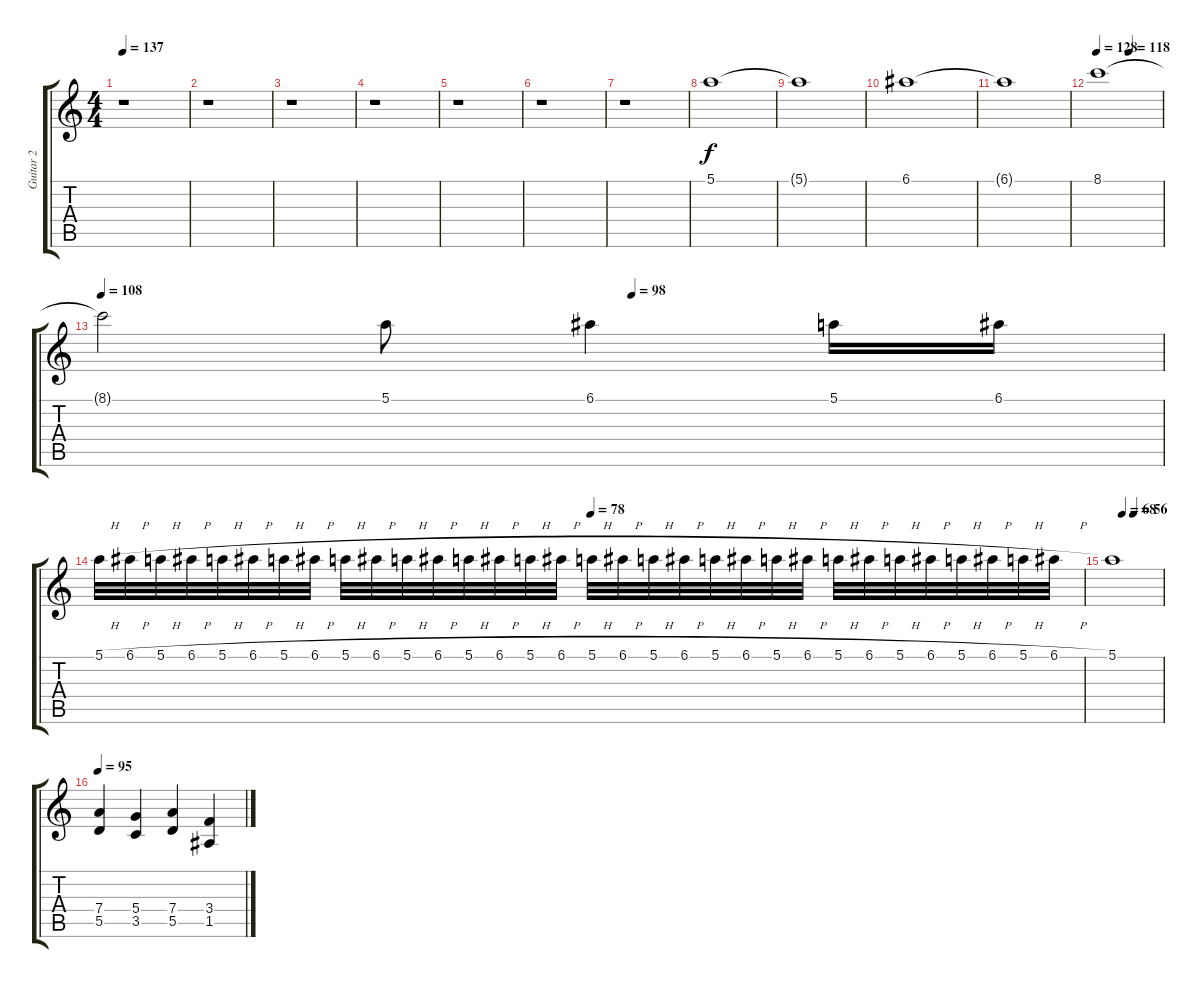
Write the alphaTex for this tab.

\track ("Guitar 2" "Guitar 2") {instrument distortionguitar}
\staff {score tabs}
\tuning (E4 B3 G3 D3 A2 E2) {hide}
\ts (4 4)
\tempo 137
\clef g2
\ks c
r.1{dy f} |
r.1 |
r.1 |
r.1 |
r.1 |
r.1 |
r.1 |
5.1.1{instrument electricguitarclean} |
5.1{t}.1 |
6.1.1 |
6.1{t}.1 |
\tempo 128
\tempo (118 0.5)
8.1.1 |
\tempo 108
\tempo (98 0.5)
8.1{t}.2 5.1.8 6.1.4 5.1.16 6.1.16 |
\tempo (78 0.5)
5.1{h}.32 6.1{h}.32 5.1{h}.32 6.1{h}.32 5.1{h}.32 6.1{h}.32 5.1{h}.32 6.1{h}.32 5.1{h}.32 6.1{h}.32 5.1{h}.32 6.1{h}.32 5.1{h}.32 6.1{h}.32 5.1{h}.32 6.1{h}.32 5.1{h}.32 6.1{h}.32 5.1{h}.32 6.1{h}.32 5.1{h}.32 6.1{h}.32 5.1{h}.32 6.1{h}.32 5.1{h}.32 6.1{h}.32 5.1{h}.32 6.1{h}.32 5.1{h}.32 6.1{h}.32 5.1{h}.32 6.1{h}.32 |
\tempo (68 0.21875)
\tempo (56 0.4375)
5.1.1 |
\tempo 95
(7.4 5.5).4{volume 16 instrument distortionguitar} (5.4 3.5).4 (7.4 5.5).4 (3.4 1.5).4
